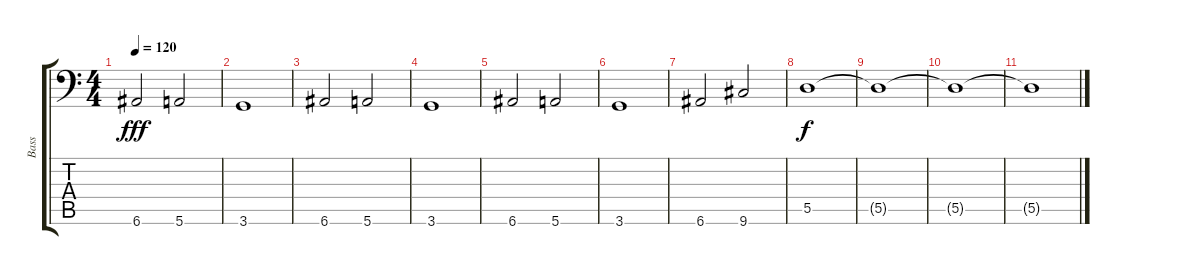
\track ("Bass" "Bass") {instrument electricbasspick}
\staff {score tabs}
\tuning (E4 B3 G3 D3 A1 E1) {hide}
\ts (4 4)
\tempo 120
\clef f4
\ks c
6.6.2{dy fff} 5.6.2 |
3.6.1 |
6.6.2 5.6.2 |
3.6.1 |
6.6.2 5.6.2 |
3.6.1 |
6.6.2 9.6.2 |
5.5.1{dy f} |
5.5{t}.1 |
5.5{t}.1 |
5.5{t}.1
